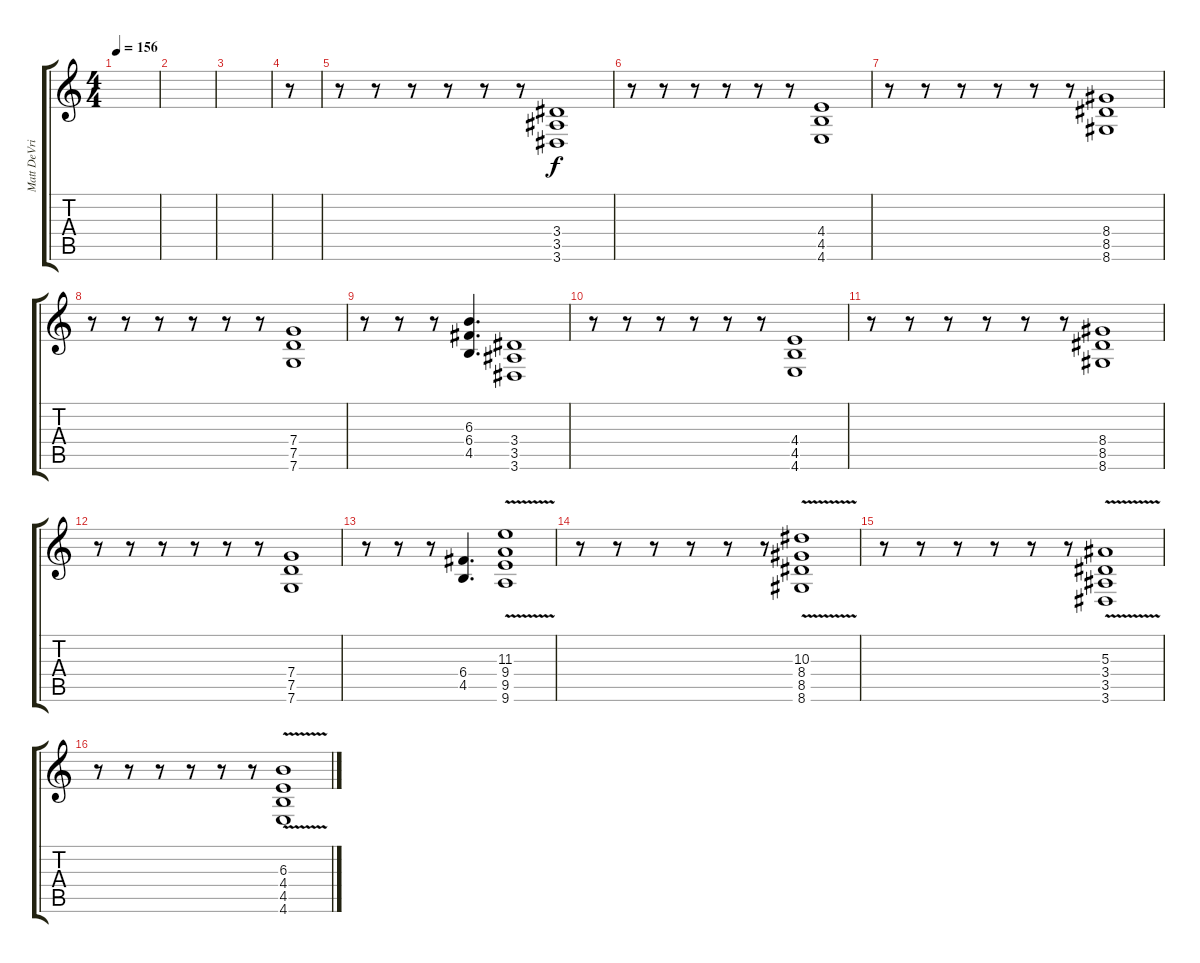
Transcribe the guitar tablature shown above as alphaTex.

\track ("Matt DeVries" "Matt DeVri") {instrument distortionguitar}
\staff {score tabs}
\tuning (D4 A3 F3 C3 G2 C2) {hide}
\ts (4 4)
\tempo 156
\clef g2
\ks c
|
|
|
r.8 |
r.8 r.8 r.8 r.8 r.8 r.8 (3.4 3.5 3.6).1 |
r.8 r.8 r.8 r.8 r.8 r.8 (4.4 4.5 4.6).1 |
r.8 r.8 r.8 r.8 r.8 r.8 (8.4 8.5 8.6).1 |
r.8 r.8 r.8 r.8 r.8 r.8 (7.4 7.5 7.6).1 |
r.8 r.8 r.8 (6.3 6.4 4.5).4{d} (3.4 3.5 3.6).1 |
r.8 r.8 r.8 r.8 r.8 r.8 (4.4 4.5 4.6).1 |
r.8 r.8 r.8 r.8 r.8 r.8 (8.4 8.5 8.6).1 |
r.8 r.8 r.8 r.8 r.8 r.8 (7.4 7.5 7.6).1 |
r.8 r.8 r.8 (6.4 4.5).4{d} (11.3 9.4 9.5{v} 9.6).1 |
r.8 r.8 r.8 r.8 r.8 r.8 (10.3 8.4 8.5{v} 8.6).1 |
r.8 r.8 r.8 r.8 r.8 r.8 (5.3 3.4 3.5{v} 3.6).1 |
r.8 r.8 r.8 r.8 r.8 r.8 (6.3 4.4 4.5{v} 4.6).1
